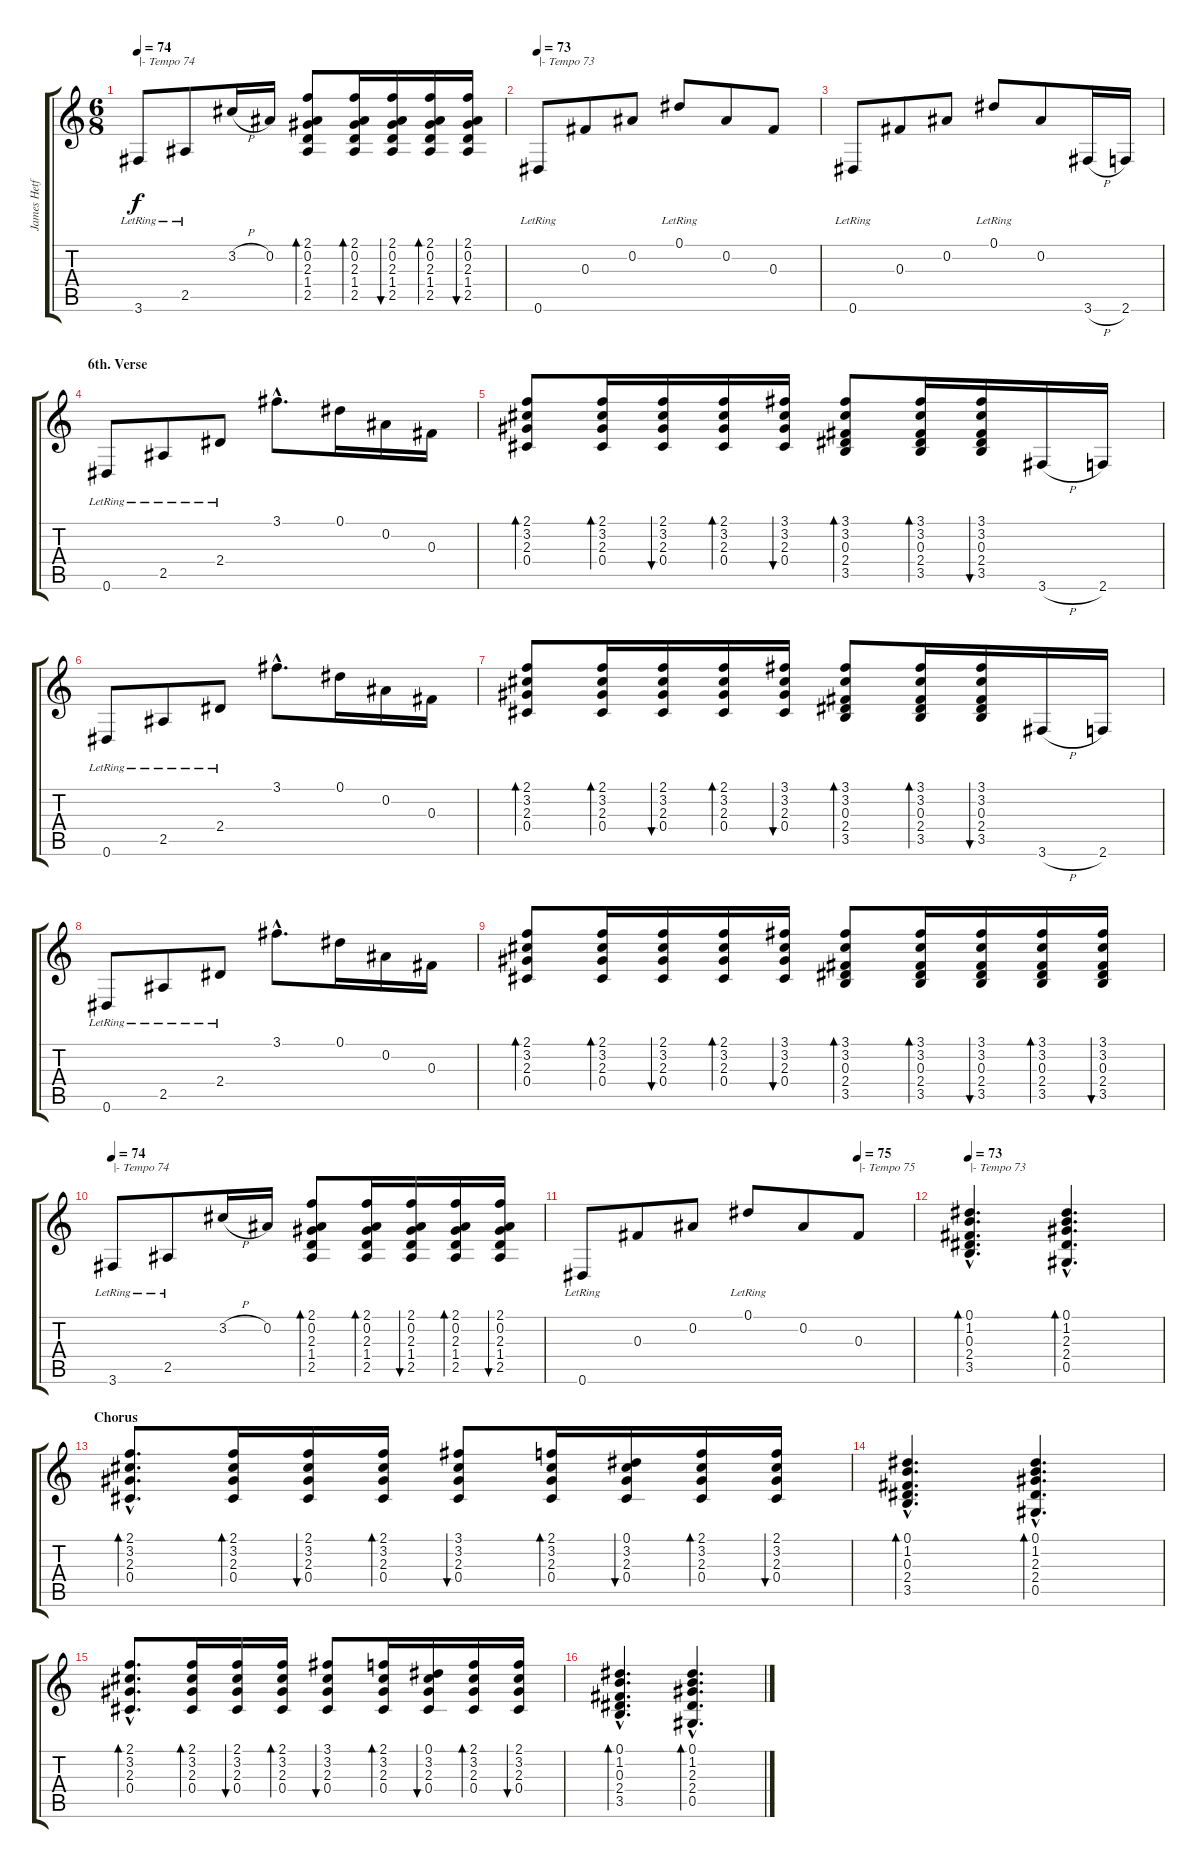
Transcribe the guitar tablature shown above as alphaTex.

\track ("James Hetfield (Clean Guitar)" "James Hetf") {instrument electricguitarclean}
\staff {score tabs}
\tuning (Eb4 Bb3 Gb3 Db3 Ab2 Eb2) {hide}
\ts (6 8)
\tempo 74
\clef g2
\ks c
3.6{lr}.8{txt "|- Tempo 74" dy f} 2.5{lr}.8 3.2{h}.16 0.2.16 (2.1 0.2 2.3 1.4 2.5).8{bd 60} (2.1 0.2 2.3 1.4 2.5).16{bd 60} (2.1 0.2 2.3 1.4 2.5).16{bu 60} (2.1 0.2 2.3 1.4 2.5).16{bd 60} (2.1 0.2 2.3 1.4 2.5).16{bu 60} |
\tempo 73
0.6{lr}.8{txt "|- Tempo 73"} 0.3.8 0.2.8 0.1{lr}.8 0.2.8 0.3.8 |
0.6{lr}.8 0.3.8 0.2.8 0.1{lr}.8 0.2.8 3.6{h}.16 2.6.16 |
\section ("" "6th. Verse")
0.6{lr}.8 2.5{lr}.8 2.4{lr}.8 3.1{hac}.8{d} 0.1.16 0.2.16 0.3.16 |
(2.1 3.2 2.3 0.4).8{bd 60} (2.1 3.2 2.3 0.4).16{bd 60} (2.1 3.2 2.3 0.4).16{bu 60} (2.1 3.2 2.3 0.4).16{bd 60} (3.1 3.2 2.3 0.4).16{bu 60} (3.1 3.2 0.3 2.4 3.5).8{bd 60} (3.1 3.2 0.3 2.4 3.5).16{bd 60} (3.1 3.2 0.3 2.4 3.5).16{bu 60} 3.6{h}.16 2.6.16 |
0.6{lr}.8 2.5{lr}.8 2.4{lr}.8 3.1{hac}.8{d} 0.1.16 0.2.16 0.3.16 |
(2.1 3.2 2.3 0.4).8{bd 60} (2.1 3.2 2.3 0.4).16{bd 60} (2.1 3.2 2.3 0.4).16{bu 60} (2.1 3.2 2.3 0.4).16{bd 60} (3.1 3.2 2.3 0.4).16{bu 60} (3.1 3.2 0.3 2.4 3.5).8{bd 60} (3.1 3.2 0.3 2.4 3.5).16{bd 60} (3.1 3.2 0.3 2.4 3.5).16{bu 60} 3.6{h}.16 2.6.16 |
0.6{lr}.8 2.5{lr}.8 2.4{lr}.8 3.1{hac}.8{d} 0.1.16 0.2.16 0.3.16 |
(2.1 3.2 2.3 0.4).8{bd 60} (2.1 3.2 2.3 0.4).16{bd 60} (2.1 3.2 2.3 0.4).16{bu 60} (2.1 3.2 2.3 0.4).16{bd 60} (3.1 3.2 2.3 0.4).16{bu 60} (3.1 3.2 0.3 2.4 3.5).8{bd 60} (3.1 3.2 0.3 2.4 3.5).16{bd 60} (3.1 3.2 0.3 2.4 3.5).16{bu 60} (3.1 3.2 0.3 2.4 3.5).16{bd 60} (3.1 3.2 0.3 2.4 3.5).16{bu 60} |
\tempo 74
3.6{lr}.8{txt "|- Tempo 74"} 2.5{lr}.8 3.2{h}.16 0.2.16 (2.1 0.2 2.3 1.4 2.5).8{bd 60} (2.1 0.2 2.3 1.4 2.5).16{bd 60} (2.1 0.2 2.3 1.4 2.5).16{bu 60} (2.1 0.2 2.3 1.4 2.5).16{bd 60} (2.1 0.2 2.3 1.4 2.5).16{bu 60} |
\tempo (75 0.8333333333333334)
0.6{lr}.8 0.3.8 0.2.8 0.1{lr}.8 0.2.8 0.3.8{txt "|- Tempo 75"} |
\tempo 73
(0.1{hac} 1.2{hac} 0.3{hac} 2.4{hac} 3.5{hac}).4{d bd 60 txt "|- Tempo 73"} (0.1{hac} 1.2{hac} 2.3{hac} 2.4{hac} 0.5{hac}).4{d bd 60} |
\section ("" "Chorus")
(2.1{hac} 3.2{hac} 2.3{hac} 0.4{hac}).8{d bd 60} (2.1 3.2 2.3 0.4).16{bd 60} (2.1 3.2 2.3 0.4).16{bu 60} (2.1 3.2 2.3 0.4).16{bd 60} (3.1 3.2 2.3 0.4).8{bu 60} (2.1 3.2 2.3 0.4).16{bd 60} (0.1 3.2 2.3 0.4).16{bu 60} (2.1 3.2 2.3 0.4).16{bd 60} (2.1 3.2 2.3 0.4).16{bu 60} |
(0.1{hac} 1.2{hac} 0.3{hac} 2.4{hac} 3.5{hac}).4{d bd 60} (0.1{hac} 1.2{hac} 2.3{hac} 2.4{hac} 0.5{hac}).4{d bd 60} |
(2.1{hac} 3.2{hac} 2.3{hac} 0.4{hac}).8{d bd 60} (2.1 3.2 2.3 0.4).16{bd 60} (2.1 3.2 2.3 0.4).16{bu 60} (2.1 3.2 2.3 0.4).16{bd 60} (3.1 3.2 2.3 0.4).8{bu 60} (2.1 3.2 2.3 0.4).16{bd 60} (0.1 3.2 2.3 0.4).16{bu 60} (2.1 3.2 2.3 0.4).16{bd 60} (2.1 3.2 2.3 0.4).16{bu 60} |
(0.1{hac} 1.2{hac} 0.3{hac} 2.4{hac} 3.5{hac}).4{d bd 60} (0.1{hac} 1.2{hac} 2.3{hac} 2.4{hac} 0.5{hac}).4{d bd 60}
